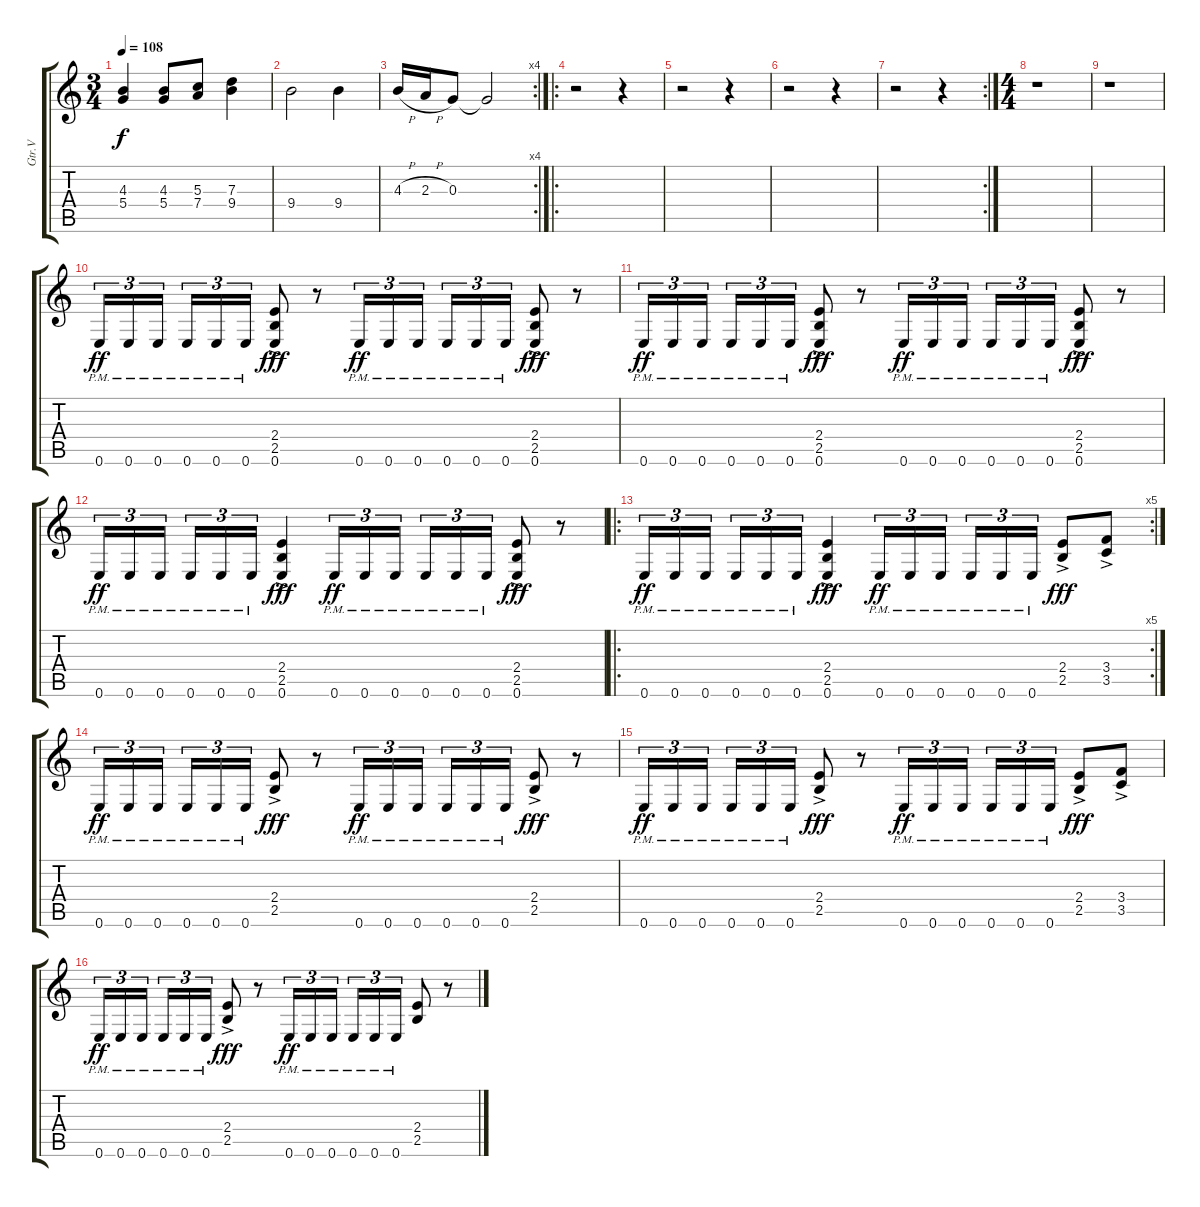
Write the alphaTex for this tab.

\track ("Gtr.V" "Gtr.V") {instrument distortionguitar}
\staff {score tabs}
\tuning (E4 B3 G3 D3 A2 E2) {hide}
\ts (3 4)
\tempo 108
\clef g2
\ks c
(4.3 5.4).4{dy f} (4.3 5.4).8 (5.3 7.4).8 (7.3 9.4).4 |
9.4.2 9.4.4 |
\rc 4
4.3{h}.16 2.3{h}.16 0.3.8 0.3{t}.2 |
\ro
r.2 r.4 |
r.2 r.4 |
r.2 r.4 |
\rc 2
r.2 r.4 |
\ts (4 4)
r.1 |
r.1 |
0.6{pm}.16{tu (3 2) dy ff} 0.6{pm}.16{tu (3 2)} 0.6{pm}.16{tu (3 2)} 0.6{pm}.16{tu (3 2)} 0.6{pm}.16{tu (3 2)} 0.6{pm}.16{tu (3 2)} (2.4{ac} 2.5{ac} 0.6{ac}).8{dy fff} r.8 0.6{pm}.16{tu (3 2) dy ff} 0.6{pm}.16{tu (3 2)} 0.6{pm}.16{tu (3 2)} 0.6{pm}.16{tu (3 2)} 0.6{pm}.16{tu (3 2)} 0.6{pm}.16{tu (3 2)} (2.4{ac} 2.5{ac} 0.6{ac}).8{dy fff} r.8 |
0.6{pm}.16{tu (3 2) dy ff} 0.6{pm}.16{tu (3 2)} 0.6{pm}.16{tu (3 2)} 0.6{pm}.16{tu (3 2)} 0.6{pm}.16{tu (3 2)} 0.6{pm}.16{tu (3 2)} (2.4{ac} 2.5{ac} 0.6{ac}).8{dy fff} r.8 0.6{pm}.16{tu (3 2) dy ff} 0.6{pm}.16{tu (3 2)} 0.6{pm}.16{tu (3 2)} 0.6{pm}.16{tu (3 2)} 0.6{pm}.16{tu (3 2)} 0.6{pm}.16{tu (3 2)} (2.4{ac} 2.5{ac} 0.6{ac}).8{dy fff} r.8 |
0.6{pm}.16{tu (3 2) dy ff} 0.6{pm}.16{tu (3 2)} 0.6{pm}.16{tu (3 2)} 0.6{pm}.16{tu (3 2)} 0.6{pm}.16{tu (3 2)} 0.6{pm}.16{tu (3 2)} (2.4{ac} 2.5{ac} 0.6{ac}).4{dy fff} 0.6{pm}.16{tu (3 2) dy ff} 0.6{pm}.16{tu (3 2)} 0.6{pm}.16{tu (3 2)} 0.6{pm}.16{tu (3 2)} 0.6{pm}.16{tu (3 2)} 0.6{pm}.16{tu (3 2)} (2.4{ac} 2.5{ac} 0.6{ac}).8{dy fff} r.8 |
\ro
\rc 5
0.6{pm}.16{tu (3 2) dy ff} 0.6{pm}.16{tu (3 2)} 0.6{pm}.16{tu (3 2)} 0.6{pm}.16{tu (3 2)} 0.6{pm}.16{tu (3 2)} 0.6{pm}.16{tu (3 2)} (2.4{ac} 2.5{ac} 0.6{ac}).4{dy fff} 0.6{pm}.16{tu (3 2) dy ff} 0.6{pm}.16{tu (3 2)} 0.6{pm}.16{tu (3 2)} 0.6{pm}.16{tu (3 2)} 0.6{pm}.16{tu (3 2)} 0.6{pm}.16{tu (3 2)} (2.4{ac} 2.5{ac}).8{dy fff} (3.4{ac} 3.5{ac}).8 |
0.6{pm}.16{tu (3 2) dy ff} 0.6{pm}.16{tu (3 2)} 0.6{pm}.16{tu (3 2)} 0.6{pm}.16{tu (3 2)} 0.6{pm}.16{tu (3 2)} 0.6{pm}.16{tu (3 2)} (2.4{ac} 2.5{ac}).8{dy fff} r.8 0.6{pm}.16{tu (3 2) dy ff} 0.6{pm}.16{tu (3 2)} 0.6{pm}.16{tu (3 2)} 0.6{pm}.16{tu (3 2)} 0.6{pm}.16{tu (3 2)} 0.6{pm}.16{tu (3 2)} (2.4{ac} 2.5{ac}).8{dy fff} r.8 |
0.6{pm}.16{tu (3 2) dy ff} 0.6{pm}.16{tu (3 2)} 0.6{pm}.16{tu (3 2)} 0.6{pm}.16{tu (3 2)} 0.6{pm}.16{tu (3 2)} 0.6{pm}.16{tu (3 2)} (2.4{ac} 2.5{ac}).8{dy fff} r.8 0.6{pm}.16{tu (3 2) dy ff} 0.6{pm}.16{tu (3 2)} 0.6{pm}.16{tu (3 2)} 0.6{pm}.16{tu (3 2)} 0.6{pm}.16{tu (3 2)} 0.6{pm}.16{tu (3 2)} (2.4{ac} 2.5{ac}).8{dy fff} (3.4{ac} 3.5{ac}).8 |
0.6{pm}.16{tu (3 2) dy ff} 0.6{pm}.16{tu (3 2)} 0.6{pm}.16{tu (3 2)} 0.6{pm}.16{tu (3 2)} 0.6{pm}.16{tu (3 2)} 0.6{pm}.16{tu (3 2)} (2.4{ac} 2.5{ac}).8{dy fff} r.8 0.6{pm}.16{tu (3 2) dy ff} 0.6{pm}.16{tu (3 2)} 0.6{pm}.16{tu (3 2)} 0.6{pm}.16{tu (3 2)} 0.6{pm}.16{tu (3 2)} 0.6{pm}.16{tu (3 2)} (2.4 2.5).8 r.8
